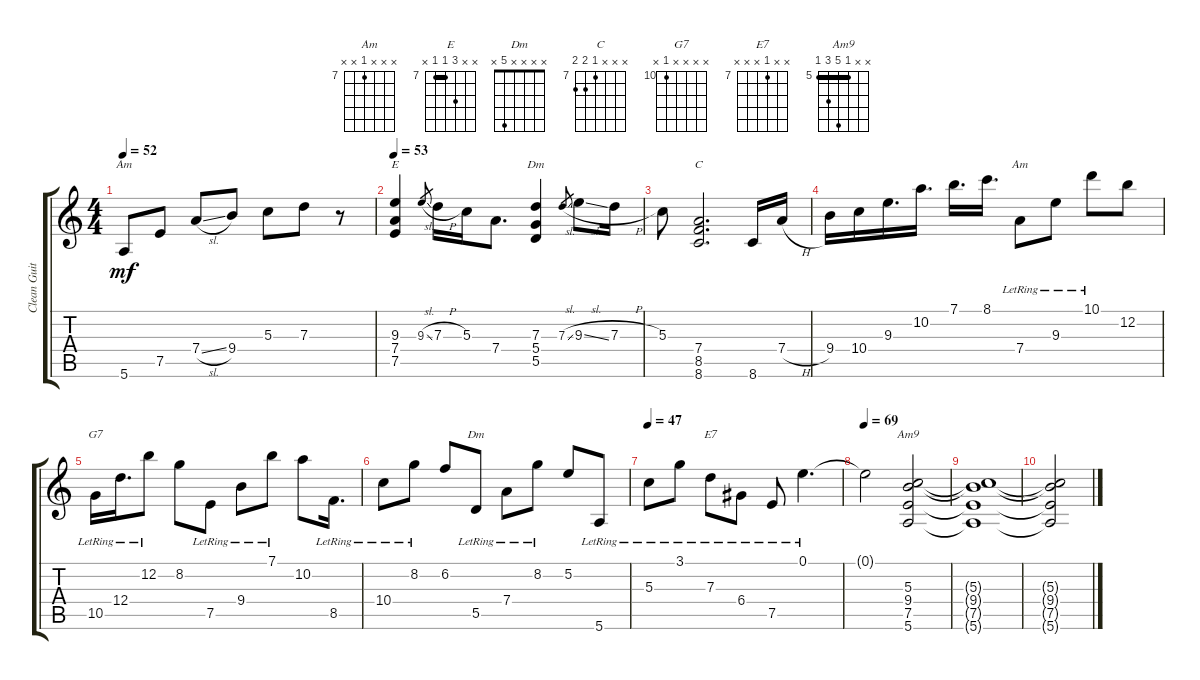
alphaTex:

\track ("Clean Guitar" "Clean Guit") {instrument electricguitarclean}
\staff {score tabs}
\tuning (E4 B3 G3 D3 A2 E2) {hide}
\chord ("Am" x x x x x 5)
\chord ("E" x x 9 7 7 x) {firstfret 7 barre 7}
\chord ("Dm" x x 7 5 5 x) {firstfret 5 barre 5}
\chord ("C" x x x 7 8 8) {firstfret 7}
\chord ("Am" x x x 7 x x) {firstfret 7}
\chord ("G7" x x x x 10 x) {firstfret 10}
\chord ("Dm" x x x x 5 x)
\chord ("E7" x x 7 x x x) {firstfret 7}
\chord ("Am9" x x 5 9 7 5) {firstfret 5 barre 5}
\ts (4 4)
\tempo 52
\clef g2
\ks c
5.6.8{ch "Am" dy mf instrument electricguitarclean} 7.5.8 7.4{sl}.8 9.4.8 5.3.8 7.3.8 r.8 |
\tempo 53
(9.3 7.4 7.5).4{ch "E"} 9.3{sl}.8{gr} 7.3{h}.16 5.3.16 7.4.8{d} (7.3 5.4 5.5).4{ch "Dm"} 7.3{sl}.8{gr} 9.3{sl}.8 7.3{h}.16 |
5.3.8 (7.4 8.5 8.6).2{d ch "C"} 8.6.16 7.4{h}.16 |
9.4.16 10.4.16 9.3.16{d} 10.2.16{d} 7.1.16{d} 8.1.16{d} 7.4{lr}.8{ch "Am"} 9.3{lr}.8 10.1{lr}.8 12.2.8 |
10.5{lr}.16{ch "G7"} 12.4{lr}.16{d} 12.2{lr}.8 8.2.8 7.5{lr}.8 9.4{lr}.8 7.1{lr}.8 10.2.8 8.5{lr}.16{d} |
10.4{lr}.8 8.2{lr}.8 6.2.8 5.5{lr}.8{ch "Dm"} 7.4{lr}.8 8.2{lr}.8 5.2.8 5.6{lr}.8 |
\tempo 47
5.3{lr}.8 3.1{lr}.8 7.3{lr}.8{ch "E7"} 6.4{lr}.8 7.5{lr}.8 0.1{lr}.4{d} |
\tempo 69
0.1{t}.2 (5.3 9.4 7.5 5.6).2{ch "Am9"} |
(5.3{t} 9.4{t} 7.5{t} 5.6{t}).1 |
(5.3{t} 9.4{t} 7.5{t} 5.6{t}).2
